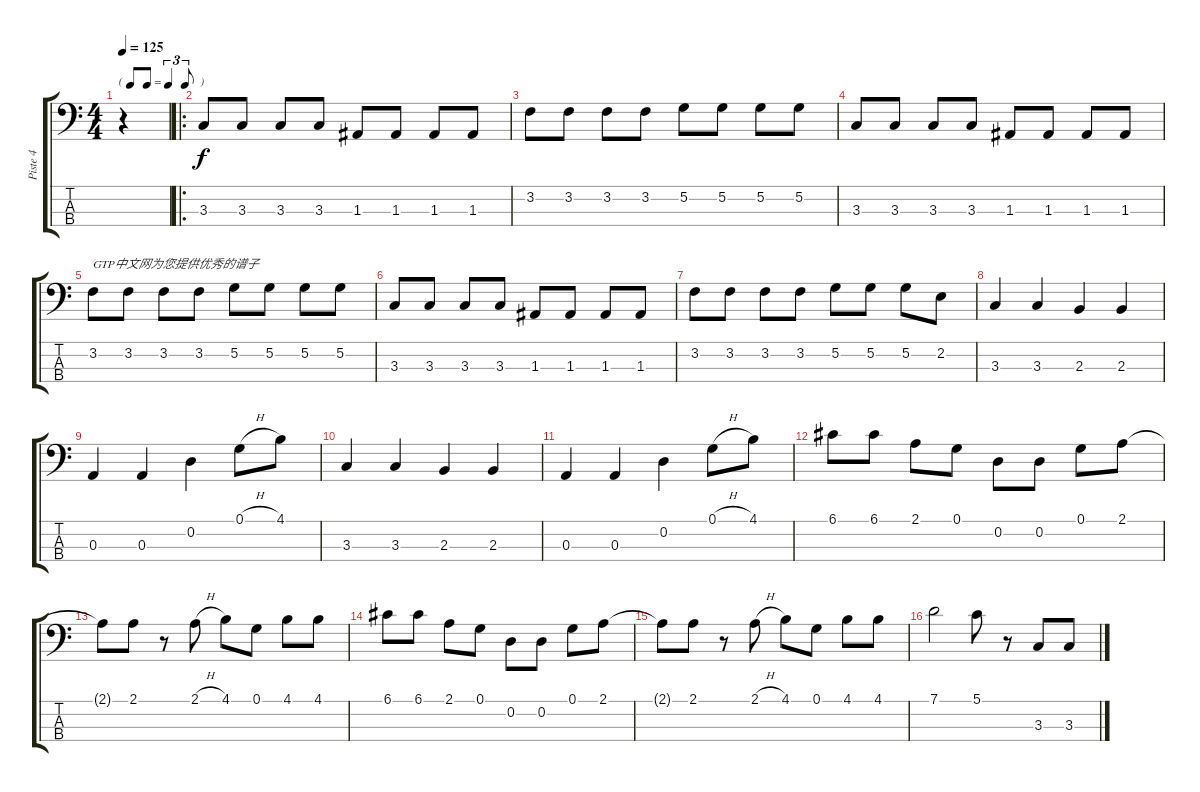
\track ("Piste 4" "Piste 4") {instrument electricbassfinger}
\staff {score tabs}
\tuning (G2 D2 A1 E1) {hide}
\ts (4 4)
\tf triplet8th
\tempo 125
\clef f4
\ks c
r.4{dy f instrument electricbassfinger} |
\ro
3.3.8 3.3.8 3.3.8 3.3.8 1.3.8 1.3.8 1.3.8 1.3.8 |
3.2.8 3.2.8 3.2.8 3.2.8 5.2.8 5.2.8 5.2.8 5.2.8 |
3.3.8 3.3.8 3.3.8 3.3.8 1.3.8 1.3.8 1.3.8 1.3.8 |
3.2.8{txt "GTP中文网为您提供优秀的谱子"} 3.2.8 3.2.8 3.2.8 5.2.8 5.2.8 5.2.8 5.2.8 |
3.3.8 3.3.8 3.3.8 3.3.8 1.3.8 1.3.8 1.3.8 1.3.8 |
3.2.8 3.2.8 3.2.8 3.2.8 5.2.8 5.2.8 5.2.8 2.2.8 |
3.3.4 3.3.4 2.3.4 2.3.4 |
0.3.4 0.3.4 0.2.4 0.1{h}.8 4.1.8 |
3.3.4 3.3.4 2.3.4 2.3.4 |
0.3.4 0.3.4 0.2.4 0.1{h}.8 4.1.8 |
6.1.8 6.1.8 2.1.8 0.1.8 0.2.8 0.2.8 0.1.8 2.1.8 |
2.1{t}.8 2.1.8 r.8 2.1{h}.8 4.1.8 0.1.8 4.1.8 4.1.8 |
6.1.8 6.1.8 2.1.8 0.1.8 0.2.8 0.2.8 0.1.8 2.1.8 |
2.1{t}.8 2.1.8 r.8 2.1{h}.8 4.1.8 0.1.8 4.1.8 4.1.8 |
7.1.2 5.1.8 r.8 3.3.8 3.3.8
